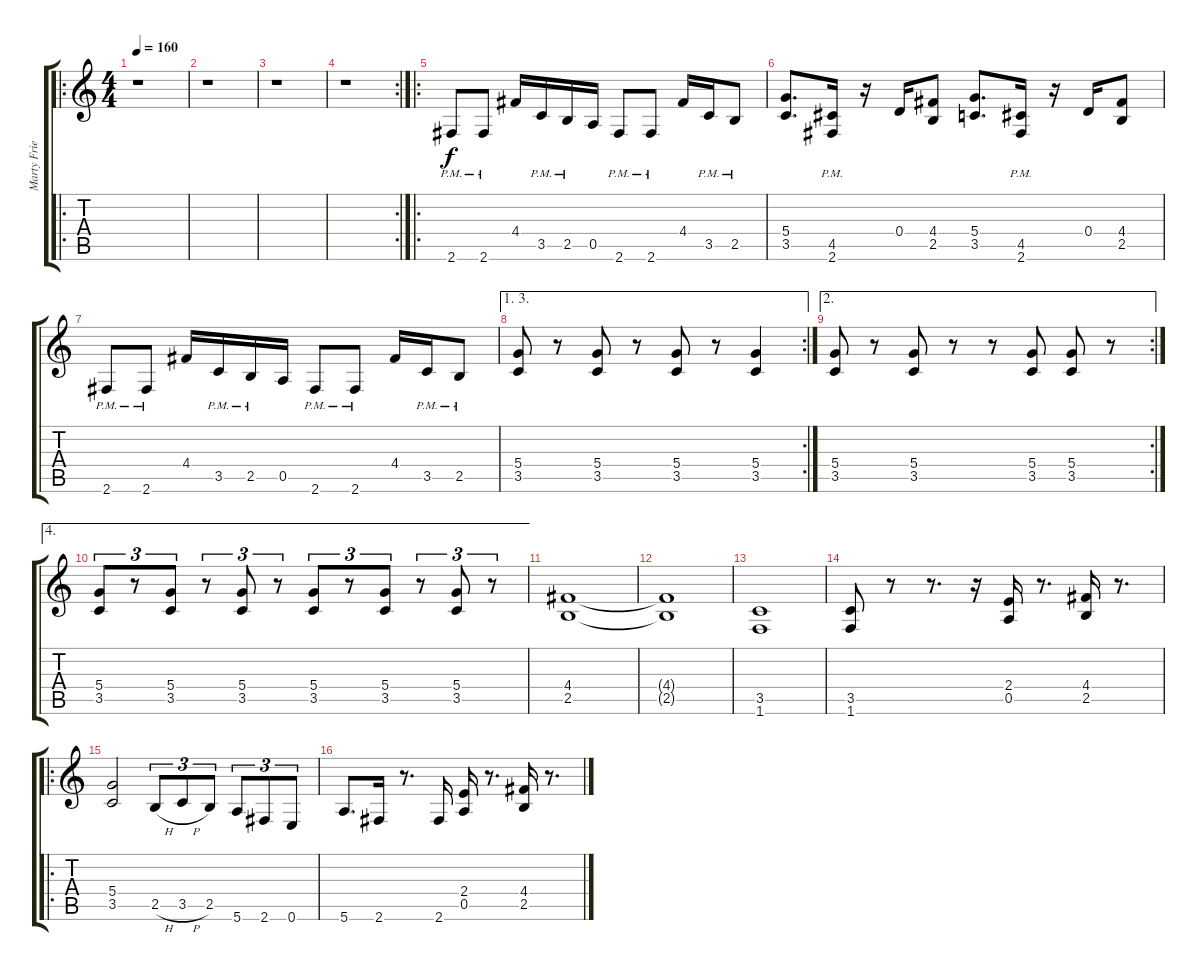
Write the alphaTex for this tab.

\track ("Marty Friedman" "Marty Frie") {instrument distortionguitar}
\staff {score tabs}
\tuning (E4 B3 G3 D3 A2 E2) {hide}
\ro
\ts (4 4)
\tempo 160
\clef g2
\ks c
r.1{dy f instrument distortionguitar} |
r.1 |
r.1 |
\rc 2
r.1 |
\ro
2.6{pm}.8 2.6{pm}.8 4.4.16 3.5{pm}.16 2.5{pm}.16 0.5.16 2.6{pm}.8 2.6{pm}.8 4.4.16 3.5{pm}.16 2.5{pm}.8 |
(5.4 3.5).8{d} (4.5 2.6{pm}).16 r.16 0.4.16 (4.4 2.5).8 (5.4 3.5).8{d} (4.5 2.6{pm}).16 r.16 0.4.16 (4.4 2.5).8 |
2.6{pm}.8 2.6{pm}.8 4.4.16 3.5{pm}.16 2.5{pm}.16 0.5.16 2.6{pm}.8 2.6{pm}.8 4.4.16 3.5{pm}.16 2.5{pm}.8 |
\ae (1 3)
\rc 2
(5.4 3.5).8 r.8 (5.4 3.5).8 r.8 (5.4 3.5).8 r.8 (5.4 3.5).4 |
\ae 2
\rc 2
(5.4 3.5).8 r.8 (5.4 3.5).8 r.8 r.8 (5.4 3.5).8 (5.4 3.5).8 r.8 |
\ae 4
(5.4 3.5).8{tu (3 2)} r.8{tu (3 2)} (5.4 3.5).8{tu (3 2)} r.8{tu (3 2)} (5.4 3.5).8{tu (3 2)} r.8{tu (3 2)} (5.4 3.5).8{tu (3 2)} r.8{tu (3 2)} (5.4 3.5).8{tu (3 2)} r.8{tu (3 2)} (5.4 3.5).8{tu (3 2)} r.8{tu (3 2)} |
(4.4 2.5).1 |
(4.4{t} 2.5{t}).1 |
(3.5 1.6).1 |
(3.5 1.6).8 r.8 r.8{d} r.16 (2.4 0.5).16 r.8{d} (4.4 2.5).16 r.8{d} |
\ro
(5.4 3.5).2 2.5{h}.8{tu (3 2)} 3.5{h}.8{tu (3 2)} 2.5.8{tu (3 2)} 5.6.8{tu (3 2)} 2.6.8{tu (3 2)} 0.6.8{tu (3 2)} |
5.6.8{d} 2.6.16 r.8{d} 2.6.16 (2.4 0.5).16 r.8{d} (4.4 2.5).16 r.8{d}
